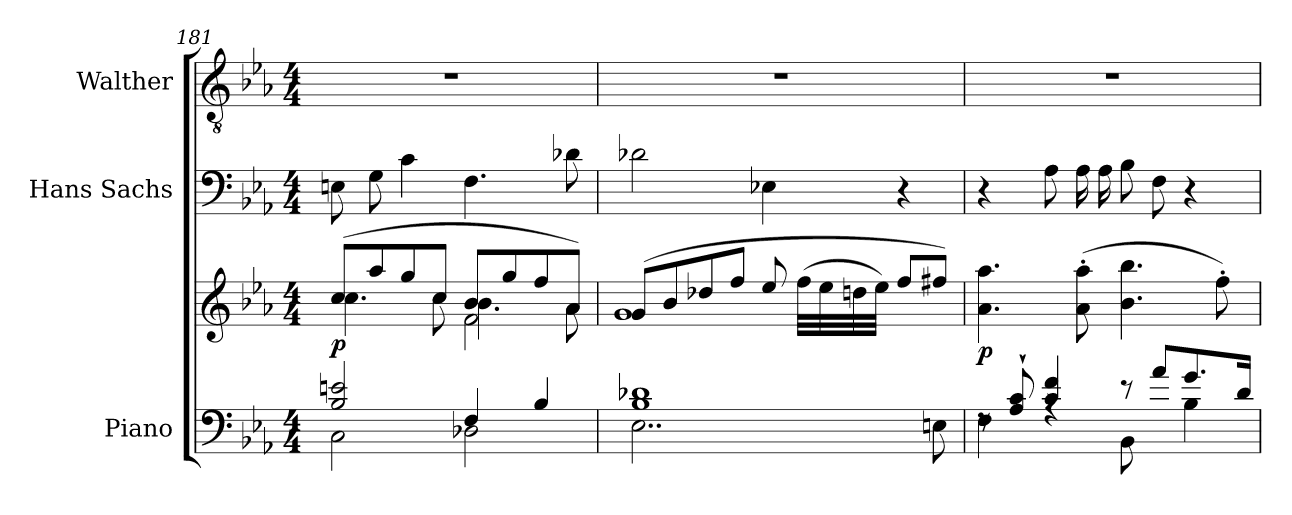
**kern	**kern	**dynam	**kern	**kern
*part3	*part3	*part3	*part2	*part1
*staff4	*staff3	*staff3/4	*staff2	*staff1
*I"Piano	*	*	*I"Hans Sachs	*I"Walther
*I'Pno.	*	*	*I'H. S.	*I'W.
!!LO:LB:g=z
*clefF4	*clefG2	*	*clefF4	*clefGv2
*k[b-e-a-]	*k[b-e-a-]	*	*k[b-e-a-]	*k[b-e-a-]
*M4/4	*M4/4	*	*M4/4	*M4/4
=181	=181	=181	=181	=181
*^	*^	*	*	*
*	*	*	*^	*	*	*
!	!	!	!	!	!LO:DY:b	!	!
2B-/ 2en/	2C\	(>8cc/L	4.cc\	2ryy	p	8En\	1r
.	.	8aa-/	.	.	.	8G\	.
.	.	8gg/	.	.	.	4c\	.
.	.	8cc/J	8cc\	.	.	.	.
4F/	2D-X\	8b-/L	2f\	4.b-\	.	4.F\	.
.	.	8gg/	.	.	.	.	.
4B-/	.	8ff/	.	.	.	.	.
.	.	8a-/J)	.	8a-\	.	8d-X\	.
*	*	*	*v	*v	*	*	*
=182	=182	=182	=182	=182	=182	=182
1B- 1d-X	2..E-\	(>8g/L	1g	.	2d-X\	1r
.	.	8b-/	.	.	.	.
.	.	8dd-X/	.	.	.	.
.	.	8ff/J	.	.	.	.
.	.	8ee-/	.	.	4E-X\	.
.	.	(<32ff\LLL	.	.	.	.
.	.	32ee-\	.	.	.	.
.	.	32ddn\	.	.	.	.
.	.	32ee-\JJJ)	.	.	.	.
.	.	8ff/L	.	.	4r	.
.	8En\	8ff#X/J)	.	.	.	.
*	*	*v	*v	*	*	*
=183	=183	=183	=183	=183	=183
!	!	!	!LO:DY:b	!	!
8rF	4F\	4.a-\ 4.aa-\	p	4r	1r
8A-/` 8c/`	.	.	.	.	.
4c/ 4f/	4rA	.	.	8A-\	.
.	.	(>8a-\' 8aa-\'	.	16A-\	.
.	.	.	.	16A-\	.
8r	8BB-\	4.b-\ 4.bb-\	.	8B-\	.
8a-/L	8ryy	.	.	8F\	.
8.g/	4B-\	.	.	4r	.
.	.	8ff'\)	.	.	.
16d/Jk	.	.	.	.	.
*v	*v	*	*	*	*
=	=	=	=	=
*-	*-	*-	*-	*-
